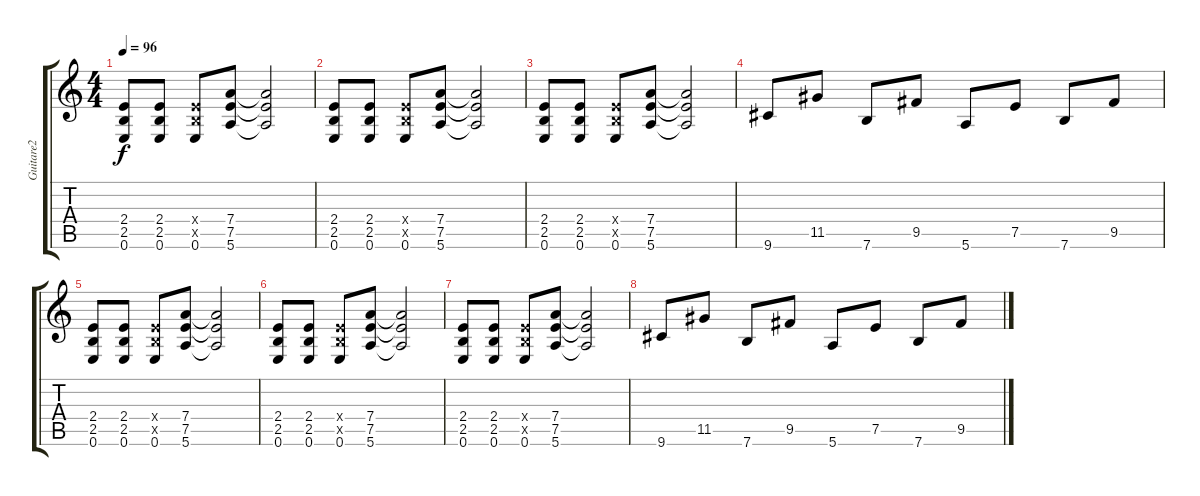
\track ("Guitare2" "Guitare2") {instrument distortionguitar}
\staff {score tabs}
\tuning (E4 B3 G3 D3 A2 E2) {hide}
\ts (4 4)
\tempo 96
\clef g2
\ks c
(2.4 2.5 0.6).8{dy f} (2.4 2.5 0.6).8 (2.4{x} 2.5{x} 0.6).8 (7.4 7.5 5.6).8 (7.4{t} 7.5{t} 5.6{t}).2 |
(2.4 2.5 0.6).8 (2.4 2.5 0.6).8 (2.4{x} 2.5{x} 0.6).8 (7.4 7.5 5.6).8 (7.4{t} 7.5{t} 5.6{t}).2 |
(2.4 2.5 0.6).8 (2.4 2.5 0.6).8 (2.4{x} 2.5{x} 0.6).8 (7.4 7.5 5.6).8 (7.4{t} 7.5{t} 5.6{t}).2 |
9.6.8 11.5.8 7.6.8 9.5.8 5.6.8 7.5.8 7.6.8 9.5.8 |
(2.4 2.5 0.6).8 (2.4 2.5 0.6).8 (2.4{x} 2.5{x} 0.6).8 (7.4 7.5 5.6).8 (7.4{t} 7.5{t} 5.6{t}).2 |
(2.4 2.5 0.6).8 (2.4 2.5 0.6).8 (2.4{x} 2.5{x} 0.6).8 (7.4 7.5 5.6).8 (7.4{t} 7.5{t} 5.6{t}).2 |
(2.4 2.5 0.6).8 (2.4 2.5 0.6).8 (2.4{x} 2.5{x} 0.6).8 (7.4 7.5 5.6).8 (7.4{t} 7.5{t} 5.6{t}).2 |
9.6.8 11.5.8 7.6.8 9.5.8 5.6.8 7.5.8 7.6.8 9.5.8
